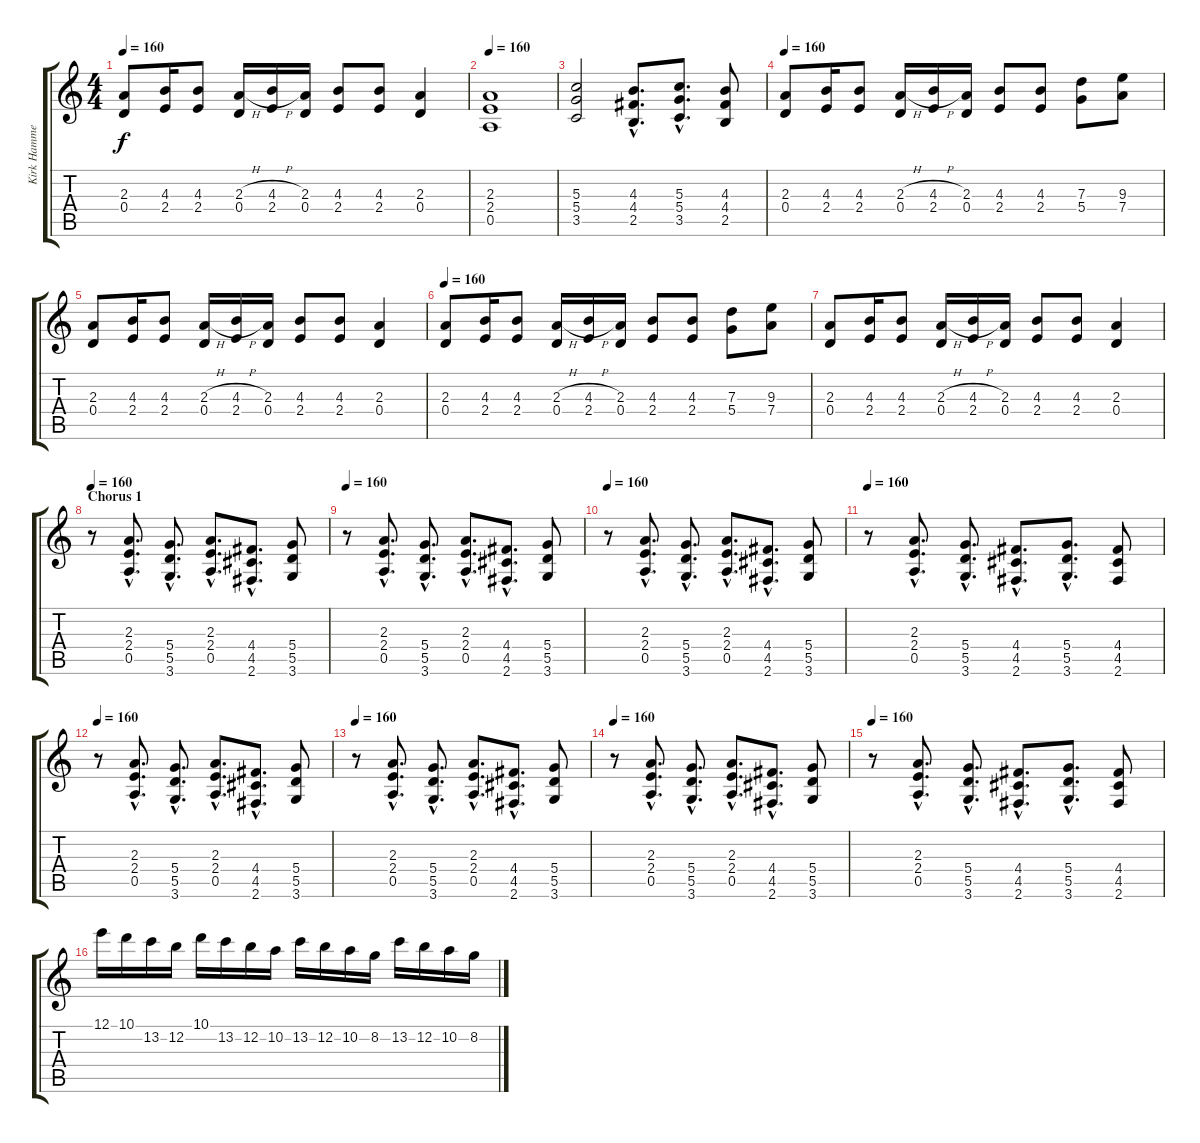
\track ("Kirk Hammet" "Kirk Hamme") {instrument overdrivenguitar}
\staff {score tabs}
\tuning (E4 B3 G3 D3 A2 E2) {hide}
\ts (4 4)
\tempo 160
\clef g2
\ks c
(2.3 0.4).8{dy f} (4.3 2.4).16 (4.3 2.4).8 (2.3{h} 0.4).16 (4.3{h} 2.4).16 (2.3 0.4).16 (4.3 2.4).8 (4.3 2.4).8 (2.3 0.4).4 |
\tempo 160
(2.3 2.4 0.5).1 |
(5.3 5.4 3.5).2 (4.3{hac} 4.4{hac} 2.5{hac}).8{d} (5.3{hac} 5.4{hac} 3.5{hac}).8{d} (4.3 4.4 2.5).8 |
\tempo 160
(2.3 0.4).8{volume 15} (4.3 2.4).16 (4.3 2.4).8 (2.3{h} 0.4).16 (4.3{h} 2.4).16 (2.3 0.4).16 (4.3 2.4).8 (4.3 2.4).8 (7.3 5.4).8 (9.3 7.4).8 |
(2.3 0.4).8 (4.3 2.4).16 (4.3 2.4).8 (2.3{h} 0.4).16 (4.3{h} 2.4).16 (2.3 0.4).16 (4.3 2.4).8 (4.3 2.4).8 (2.3 0.4).4 |
\tempo 160
(2.3 0.4).8{volume 15} (4.3 2.4).16 (4.3 2.4).8 (2.3{h} 0.4).16 (4.3{h} 2.4).16 (2.3 0.4).16 (4.3 2.4).8 (4.3 2.4).8 (7.3 5.4).8 (9.3 7.4).8 |
(2.3 0.4).8 (4.3 2.4).16 (4.3 2.4).8 (2.3{h} 0.4).16 (4.3{h} 2.4).16 (2.3 0.4).16 (4.3 2.4).8 (4.3 2.4).8 (2.3 0.4).4 |
\section ("" "Chorus 1")
\tempo 160
r.8 (2.3{hac} 2.4{hac} 0.5{hac}).8{d} (5.4{hac} 5.5{hac} 3.6{hac}).8{d} (2.3{hac} 2.4{hac} 0.5{hac}).8{d} (4.4{hac} 4.5{hac} 2.6{hac}).8{d} (5.4 5.5 3.6).8 |
\tempo 160
r.8 (2.3{hac} 2.4{hac} 0.5{hac}).8{d} (5.4{hac} 5.5{hac} 3.6{hac}).8{d} (2.3{hac} 2.4{hac} 0.5{hac}).8{d} (4.4{hac} 4.5{hac} 2.6{hac}).8{d} (5.4 5.5 3.6).8 |
\tempo 160
r.8 (2.3{hac} 2.4{hac} 0.5{hac}).8{d} (5.4{hac} 5.5{hac} 3.6{hac}).8{d} (2.3{hac} 2.4{hac} 0.5{hac}).8{d} (4.4{hac} 4.5{hac} 2.6{hac}).8{d} (5.4 5.5 3.6).8 |
\tempo 160
r.8 (2.3{hac} 2.4{hac} 0.5{hac}).8{d} (5.4{hac} 5.5{hac} 3.6{hac}).8{d} (4.4{hac} 4.5{hac} 2.6{hac}).8{d} (5.4{hac} 5.5{hac} 3.6{hac}).8{d} (4.4 4.5 2.6).8 |
\tempo 160
r.8 (2.3{hac} 2.4{hac} 0.5{hac}).8{d} (5.4{hac} 5.5{hac} 3.6{hac}).8{d} (2.3{hac} 2.4{hac} 0.5{hac}).8{d} (4.4{hac} 4.5{hac} 2.6{hac}).8{d} (5.4 5.5 3.6).8 |
\tempo 160
r.8 (2.3{hac} 2.4{hac} 0.5{hac}).8{d} (5.4{hac} 5.5{hac} 3.6{hac}).8{d} (2.3{hac} 2.4{hac} 0.5{hac}).8{d} (4.4{hac} 4.5{hac} 2.6{hac}).8{d} (5.4 5.5 3.6).8 |
\tempo 160
r.8 (2.3{hac} 2.4{hac} 0.5{hac}).8{d} (5.4{hac} 5.5{hac} 3.6{hac}).8{d} (2.3{hac} 2.4{hac} 0.5{hac}).8{d} (4.4{hac} 4.5{hac} 2.6{hac}).8{d} (5.4 5.5 3.6).8 |
\tempo 160
r.8 (2.3{hac} 2.4{hac} 0.5{hac}).8{d} (5.4{hac} 5.5{hac} 3.6{hac}).8{d} (4.4{hac} 4.5{hac} 2.6{hac}).8{d} (5.4{hac} 5.5{hac} 3.6{hac}).8{d} (4.4 4.5 2.6).8 |
12.1.16 10.1.16 13.2.16 12.2.16 10.1.16 13.2.16 12.2.16 10.2.16 13.2.16 12.2.16 10.2.16 8.2.16 13.2.16 12.2.16 10.2.16 8.2.16
